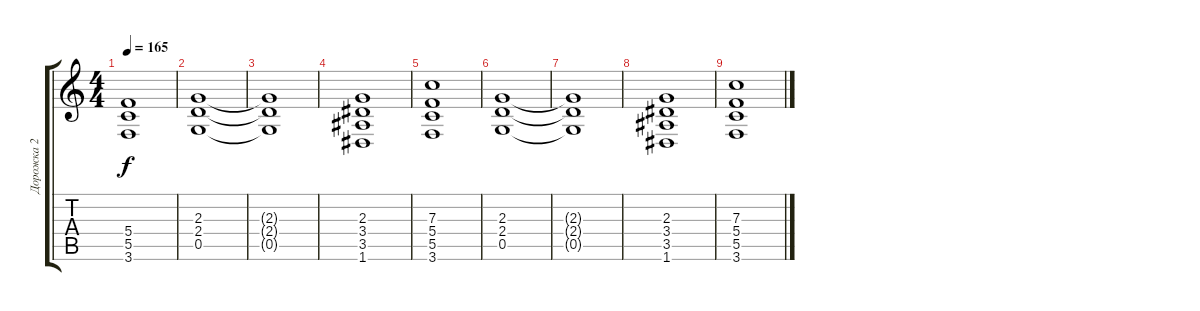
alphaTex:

\track ("Дорожка 2" "Дорожка 2") {instrument distortionguitar}
\staff {score tabs}
\tuning (D4 A3 F3 C3 G2 D2) {hide}
\ts (4 4)
\tempo 165
\clef g2
\ks c
(5.4 5.5 3.6).1{dy f} |
(2.3 2.4 0.5).1 |
(2.3{t} 2.4{t} 0.5{t}).1 |
(2.3 3.4 3.5 1.6).1 |
(7.3 5.4 5.5 3.6).1 |
(2.3 2.4 0.5).1 |
(2.3{t} 2.4{t} 0.5{t}).1 |
(2.3 3.4 3.5 1.6).1 |
(7.3 5.4 5.5 3.6).1
